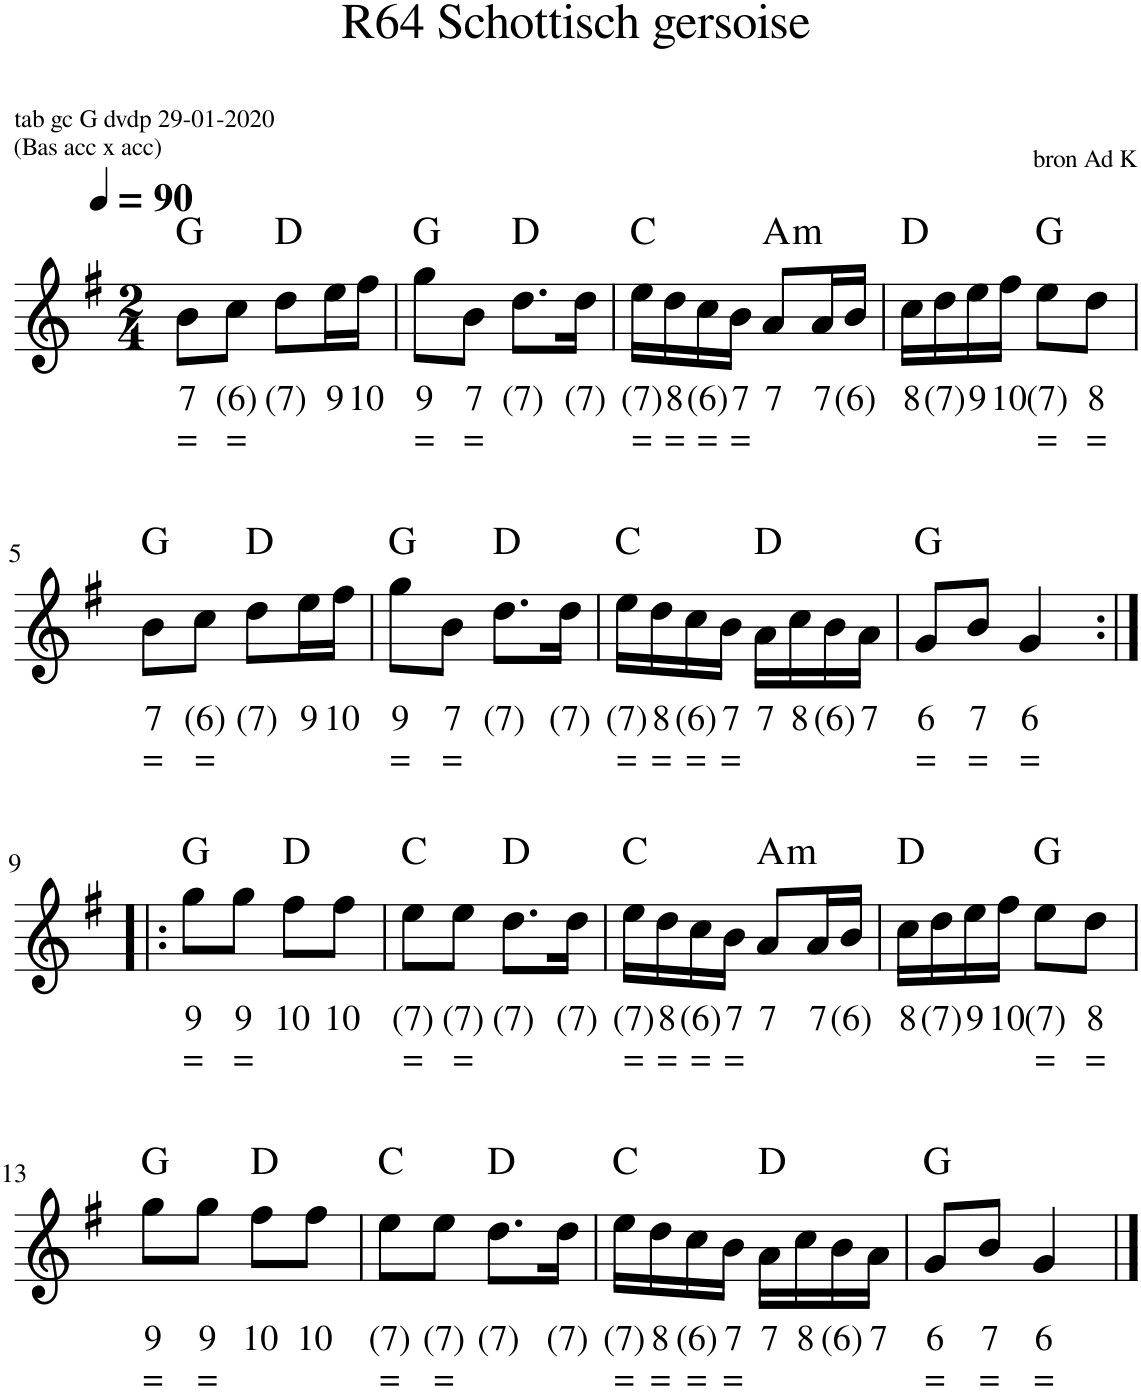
**kern	**text	**text	**harte
*part1	*part1	*part1	*part1
*staff1	*staff1	*staff1	*
*I"Piano	*	*	*
*I'Pno.	*	*	*
*clefG2	*	*	*
*k[f#]	*	*	*
*M2/4	*	*	*
*MM90	*	*	*
=1	=1	=1	=1
!	!LO:LY:b	!LO:LY:b	!
8b\L	7	=	G:maj
!	!LO:LY:b	!LO:LY:b	!
8cc\J	(6)	=	.
!	!LO:LY:b	!	!
8dd\L	(7)	.	D:maj
!	!LO:LY:b	!	!
16ee\L	9	.	.
!	!LO:LY:b	!	!
16ff#\JJ	10	.	.
=2	=2	=2	=2
!	!LO:LY:b	!LO:LY:b	!
8gg\L	9	=	G:maj
!	!LO:LY:b	!LO:LY:b	!
8b\J	7	=	.
!	!LO:LY:b	!	!
8.dd\L	(7)	.	D:maj
!	!LO:LY:b	!	!
16dd\Jk	(7)	.	.
=3	=3	=3	=3
!	!LO:LY:b	!LO:LY:b	!
16ee\LL	(7)	=	C:maj
!	!LO:LY:b	!LO:LY:b	!
16dd\	8	=	.
!	!LO:LY:b	!LO:LY:b	!
16cc\	(6)	=	.
!	!LO:LY:b	!LO:LY:b	!
16b\JJ	7	=	.
!	!LO:LY:b	!	!LO:H:kt=m
8a/L	7	.	A:min
!	!LO:LY:b	!	!
16a/L	7	.	.
!	!LO:LY:b	!	!
16b/JJ	(6)	.	.
=4	=4	=4	=4
!	!LO:LY:b	!	!
16cc\LL	8	.	D:maj
!	!LO:LY:b	!	!
16dd\	(7)	.	.
!	!LO:LY:b	!	!
16ee\	9	.	.
!	!LO:LY:b	!	!
16ff#\JJ	10	.	.
!	!LO:LY:b	!LO:LY:b	!
8ee\L	(7)	=	G:maj
!	!LO:LY:b	!LO:LY:b	!
8dd\J	8	=	.
!!LO:LB:g=z
=5	=5	=5	=5
!	!LO:LY:b	!LO:LY:b	!
8b\L	7	=	G:maj
!	!LO:LY:b	!LO:LY:b	!
8cc\J	(6)	=	.
!	!LO:LY:b	!	!
8dd\L	(7)	.	D:maj
!	!LO:LY:b	!	!
16ee\L	9	.	.
!	!LO:LY:b	!	!
16ff#\JJ	10	.	.
=6	=6	=6	=6
!	!LO:LY:b	!LO:LY:b	!
8gg\L	9	=	G:maj
!	!LO:LY:b	!LO:LY:b	!
8b\J	7	=	.
!	!LO:LY:b	!	!
8.dd\L	(7)	.	D:maj
!	!LO:LY:b	!	!
16dd\Jk	(7)	.	.
=7	=7	=7	=7
!	!LO:LY:b	!LO:LY:b	!
16ee\LL	(7)	=	C:maj
!	!LO:LY:b	!LO:LY:b	!
16dd\	8	=	.
!	!LO:LY:b	!LO:LY:b	!
16cc\	(6)	=	.
!	!LO:LY:b	!LO:LY:b	!
16b\JJ	7	=	.
!	!LO:LY:b	!	!
16a\LL	7	.	D:maj
!	!LO:LY:b	!	!
16cc\	8	.	.
!	!LO:LY:b	!	!
16b\	(6)	.	.
!	!LO:LY:b	!	!
16a\JJ	7	.	.
=8	=8	=8	=8
!	!LO:LY:b	!LO:LY:b	!
8g/L	6	=	G:maj
!	!LO:LY:b	!LO:LY:b	!
8b/J	7	=	.
!	!LO:LY:b	!LO:LY:b	!
4g/	6	=	.
!!LO:LB:g=z
=9:|!|:	=9:|!|:	=9:|!|:	=9:|!|:
!	!LO:LY:b	!LO:LY:b	!
8gg\L	9	=	G:maj
!	!LO:LY:b	!LO:LY:b	!
8gg\J	9	=	.
!	!LO:LY:b	!	!
8ff#\L	10	.	D:maj
!	!LO:LY:b	!	!
8ff#\J	10	.	.
=10	=10	=10	=10
!	!LO:LY:b	!LO:LY:b	!
8ee\L	(7)	=	C:maj
!	!LO:LY:b	!LO:LY:b	!
8ee\J	(7)	=	.
!	!LO:LY:b	!	!
8.dd\L	(7)	.	D:maj
!	!LO:LY:b	!	!
16dd\Jk	(7)	.	.
=11	=11	=11	=11
!	!LO:LY:b	!LO:LY:b	!
16ee\LL	(7)	=	C:maj
!	!LO:LY:b	!LO:LY:b	!
16dd\	8	=	.
!	!LO:LY:b	!LO:LY:b	!
16cc\	(6)	=	.
!	!LO:LY:b	!LO:LY:b	!
16b\JJ	7	=	.
!	!LO:LY:b	!	!LO:H:kt=m
8a/L	7	.	A:min
!	!LO:LY:b	!	!
16a/L	7	.	.
!	!LO:LY:b	!	!
16b/JJ	(6)	.	.
=12	=12	=12	=12
!	!LO:LY:b	!	!
16cc\LL	8	.	D:maj
!	!LO:LY:b	!	!
16dd\	(7)	.	.
!	!LO:LY:b	!	!
16ee\	9	.	.
!	!LO:LY:b	!	!
16ff#\JJ	10	.	.
!	!LO:LY:b	!LO:LY:b	!
8ee\L	(7)	=	G:maj
!	!LO:LY:b	!LO:LY:b	!
8dd\J	8	=	.
!!LO:LB:g=z
=13	=13	=13	=13
!	!LO:LY:b	!LO:LY:b	!
8gg\L	9	=	G:maj
!	!LO:LY:b	!LO:LY:b	!
8gg\J	9	=	.
!	!LO:LY:b	!	!
8ff#\L	10	.	D:maj
!	!LO:LY:b	!	!
8ff#\J	10	.	.
=14	=14	=14	=14
!	!LO:LY:b	!LO:LY:b	!
8ee\L	(7)	=	C:maj
!	!LO:LY:b	!LO:LY:b	!
8ee\J	(7)	=	.
!	!LO:LY:b	!	!
8.dd\L	(7)	.	D:maj
!	!LO:LY:b	!	!
16dd\Jk	(7)	.	.
=15	=15	=15	=15
!	!LO:LY:b	!LO:LY:b	!
16ee\LL	(7)	=	C:maj
!	!LO:LY:b	!LO:LY:b	!
16dd\	8	=	.
!	!LO:LY:b	!LO:LY:b	!
16cc\	(6)	=	.
!	!LO:LY:b	!LO:LY:b	!
16b\JJ	7	=	.
!	!LO:LY:b	!	!
16a\LL	7	.	D:maj
!	!LO:LY:b	!	!
16cc\	8	.	.
!	!LO:LY:b	!	!
16b\	(6)	.	.
!	!LO:LY:b	!	!
16a\JJ	7	.	.
=16	=16	=16	=16
!	!LO:LY:b	!LO:LY:b	!
8g/L	6	=	G:maj
!	!LO:LY:b	!LO:LY:b	!
8b/J	7	=	.
!	!LO:LY:b	!LO:LY:b	!
4g/	6	=	.
==	==	==	==
*-	*-	*-	*-
